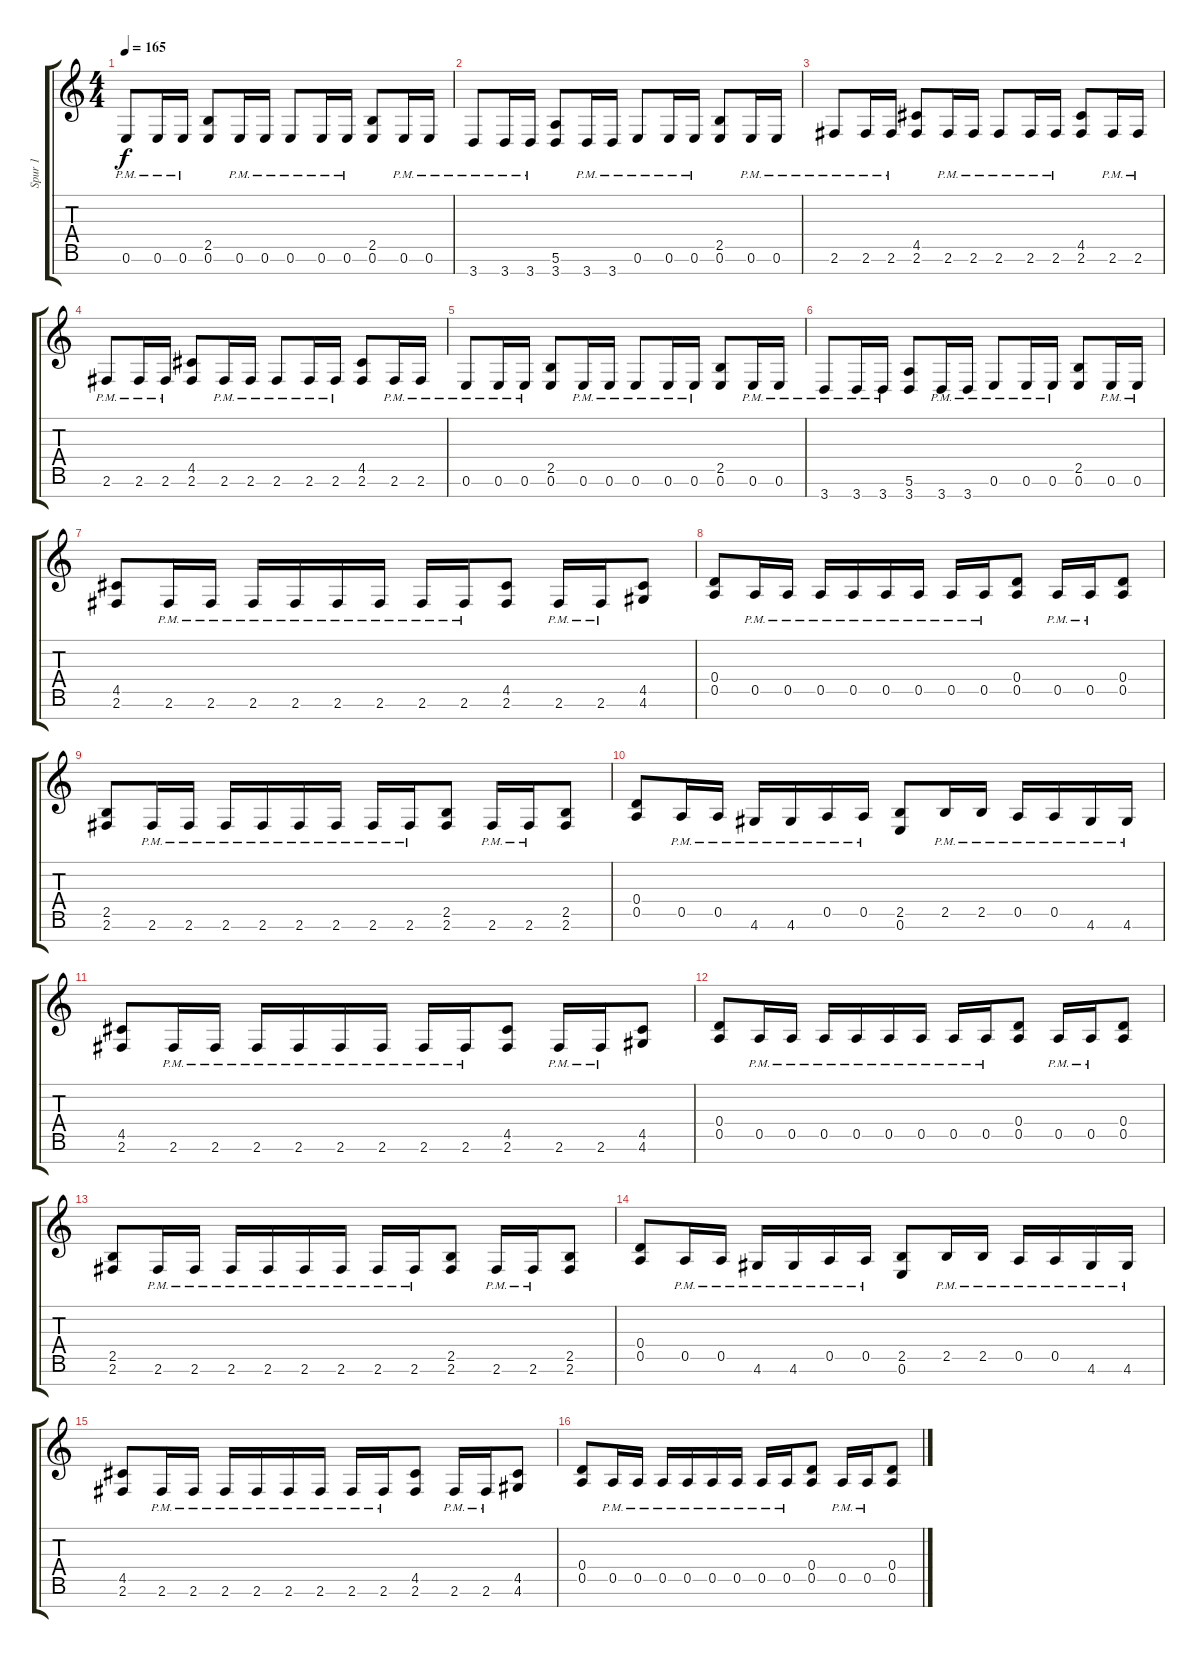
\track ("Spur 1" "Spur 1") {instrument distortionguitar}
\staff {score tabs}
\tuning (E4 B3 G3 D3 A2 E2 B1) {hide}
\ts (4 4)
\tempo 165
\clef g2
\ks c
0.6{pm}.8{dy f} 0.6{pm}.16 0.6{pm}.16 (2.5 0.6).8 0.6{pm}.16 0.6{pm}.16 0.6{pm}.8 0.6{pm}.16 0.6{pm}.16 (2.5 0.6).8 0.6{pm}.16 0.6{pm}.16 |
3.7{pm}.8 3.7{pm}.16 3.7{pm}.16 (5.6 3.7).8 3.7{pm}.16 3.7{pm}.16 0.6{pm}.8 0.6{pm}.16 0.6{pm}.16 (2.5 0.6).8 0.6{pm}.16 0.6{pm}.16 |
2.6{pm}.8 2.6{pm}.16 2.6{pm}.16 (4.5 2.6).8 2.6{pm}.16 2.6{pm}.16 2.6{pm}.8 2.6{pm}.16 2.6{pm}.16 (4.5 2.6).8 2.6{pm}.16 2.6{pm}.16 |
2.6{pm}.8 2.6{pm}.16 2.6{pm}.16 (4.5 2.6).8 2.6{pm}.16 2.6{pm}.16 2.6{pm}.8 2.6{pm}.16 2.6{pm}.16 (4.5 2.6).8 2.6{pm}.16 2.6{pm}.16 |
0.6{pm}.8 0.6{pm}.16 0.6{pm}.16 (2.5 0.6).8 0.6{pm}.16 0.6{pm}.16 0.6{pm}.8 0.6{pm}.16 0.6{pm}.16 (2.5 0.6).8 0.6{pm}.16 0.6{pm}.16 |
3.7{pm}.8 3.7{pm}.16 3.7{pm}.16 (5.6 3.7).8 3.7{pm}.16 3.7{pm}.16 0.6{pm}.8 0.6{pm}.16 0.6{pm}.16 (2.5 0.6).8 0.6{pm}.16 0.6{pm}.16 |
(4.5 2.6).8 2.6{pm}.16 2.6{pm}.16 2.6{pm}.16 2.6{pm}.16 2.6{pm}.16 2.6{pm}.16 2.6{pm}.16 2.6{pm}.16 (4.5 2.6).8 2.6{pm}.16 2.6{pm}.16 (4.5 4.6).8 |
(0.4 0.5).8 0.5{pm}.16 0.5{pm}.16 0.5{pm}.16 0.5{pm}.16 0.5{pm}.16 0.5{pm}.16 0.5{pm}.16 0.5{pm}.16 (0.4 0.5).8 0.5{pm}.16 0.5{pm}.16 (0.4 0.5).8 |
(2.5 2.6).8 2.6{pm}.16 2.6{pm}.16 2.6{pm}.16 2.6{pm}.16 2.6{pm}.16 2.6{pm}.16 2.6{pm}.16 2.6{pm}.16 (2.5 2.6).8 2.6{pm}.16 2.6{pm}.16 (2.5 2.6).8 |
(0.4 0.5).8 0.5{pm}.16 0.5{pm}.16 4.6{pm}.16 4.6{pm}.16 0.5{pm}.16 0.5{pm}.16 (2.5 0.6).8 2.5{pm}.16 2.5{pm}.16 0.5{pm}.16 0.5{pm}.16 4.6{pm}.16 4.6{pm}.16 |
(4.5 2.6).8 2.6{pm}.16 2.6{pm}.16 2.6{pm}.16 2.6{pm}.16 2.6{pm}.16 2.6{pm}.16 2.6{pm}.16 2.6{pm}.16 (4.5 2.6).8 2.6{pm}.16 2.6{pm}.16 (4.5 4.6).8 |
(0.4 0.5).8 0.5{pm}.16 0.5{pm}.16 0.5{pm}.16 0.5{pm}.16 0.5{pm}.16 0.5{pm}.16 0.5{pm}.16 0.5{pm}.16 (0.4 0.5).8 0.5{pm}.16 0.5{pm}.16 (0.4 0.5).8 |
(2.5 2.6).8 2.6{pm}.16 2.6{pm}.16 2.6{pm}.16 2.6{pm}.16 2.6{pm}.16 2.6{pm}.16 2.6{pm}.16 2.6{pm}.16 (2.5 2.6).8 2.6{pm}.16 2.6{pm}.16 (2.5 2.6).8 |
(0.4 0.5).8 0.5{pm}.16 0.5{pm}.16 4.6{pm}.16 4.6{pm}.16 0.5{pm}.16 0.5{pm}.16 (2.5 0.6).8 2.5{pm}.16 2.5{pm}.16 0.5{pm}.16 0.5{pm}.16 4.6{pm}.16 4.6{pm}.16 |
(4.5 2.6).8 2.6{pm}.16 2.6{pm}.16 2.6{pm}.16 2.6{pm}.16 2.6{pm}.16 2.6{pm}.16 2.6{pm}.16 2.6{pm}.16 (4.5 2.6).8 2.6{pm}.16 2.6{pm}.16 (4.5 4.6).8 |
(0.4 0.5).8 0.5{pm}.16 0.5{pm}.16 0.5{pm}.16 0.5{pm}.16 0.5{pm}.16 0.5{pm}.16 0.5{pm}.16 0.5{pm}.16 (0.4 0.5).8 0.5{pm}.16 0.5{pm}.16 (0.4 0.5).8
